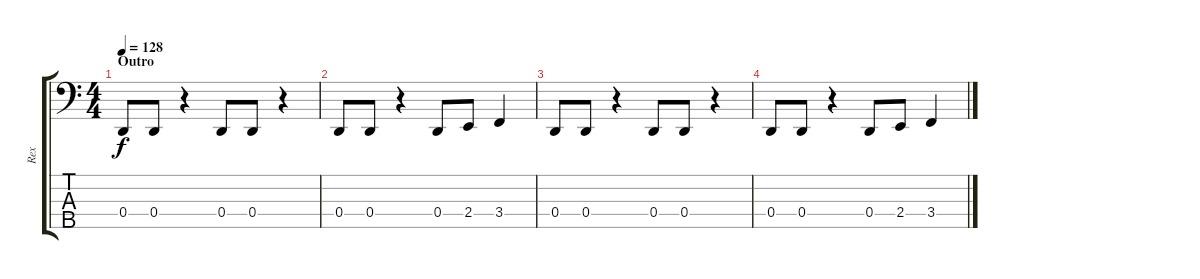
\track ("Rex" "Rex") {instrument electricbassfinger}
\staff {score tabs}
\tuning (F2 C2 G1 D1 A0) {hide}
\ts (4 4)
\section ("" "Outro")
\tempo 128
\clef f4
\ks c
0.4.8{dy f} 0.4.8 r.4 0.4.8 0.4.8 r.4 |
0.4.8 0.4.8 r.4 0.4.8 2.4.8 3.4.4 |
0.4.8 0.4.8 r.4 0.4.8 0.4.8 r.4 |
0.4.8 0.4.8 r.4 0.4.8 2.4.8 3.4.4
